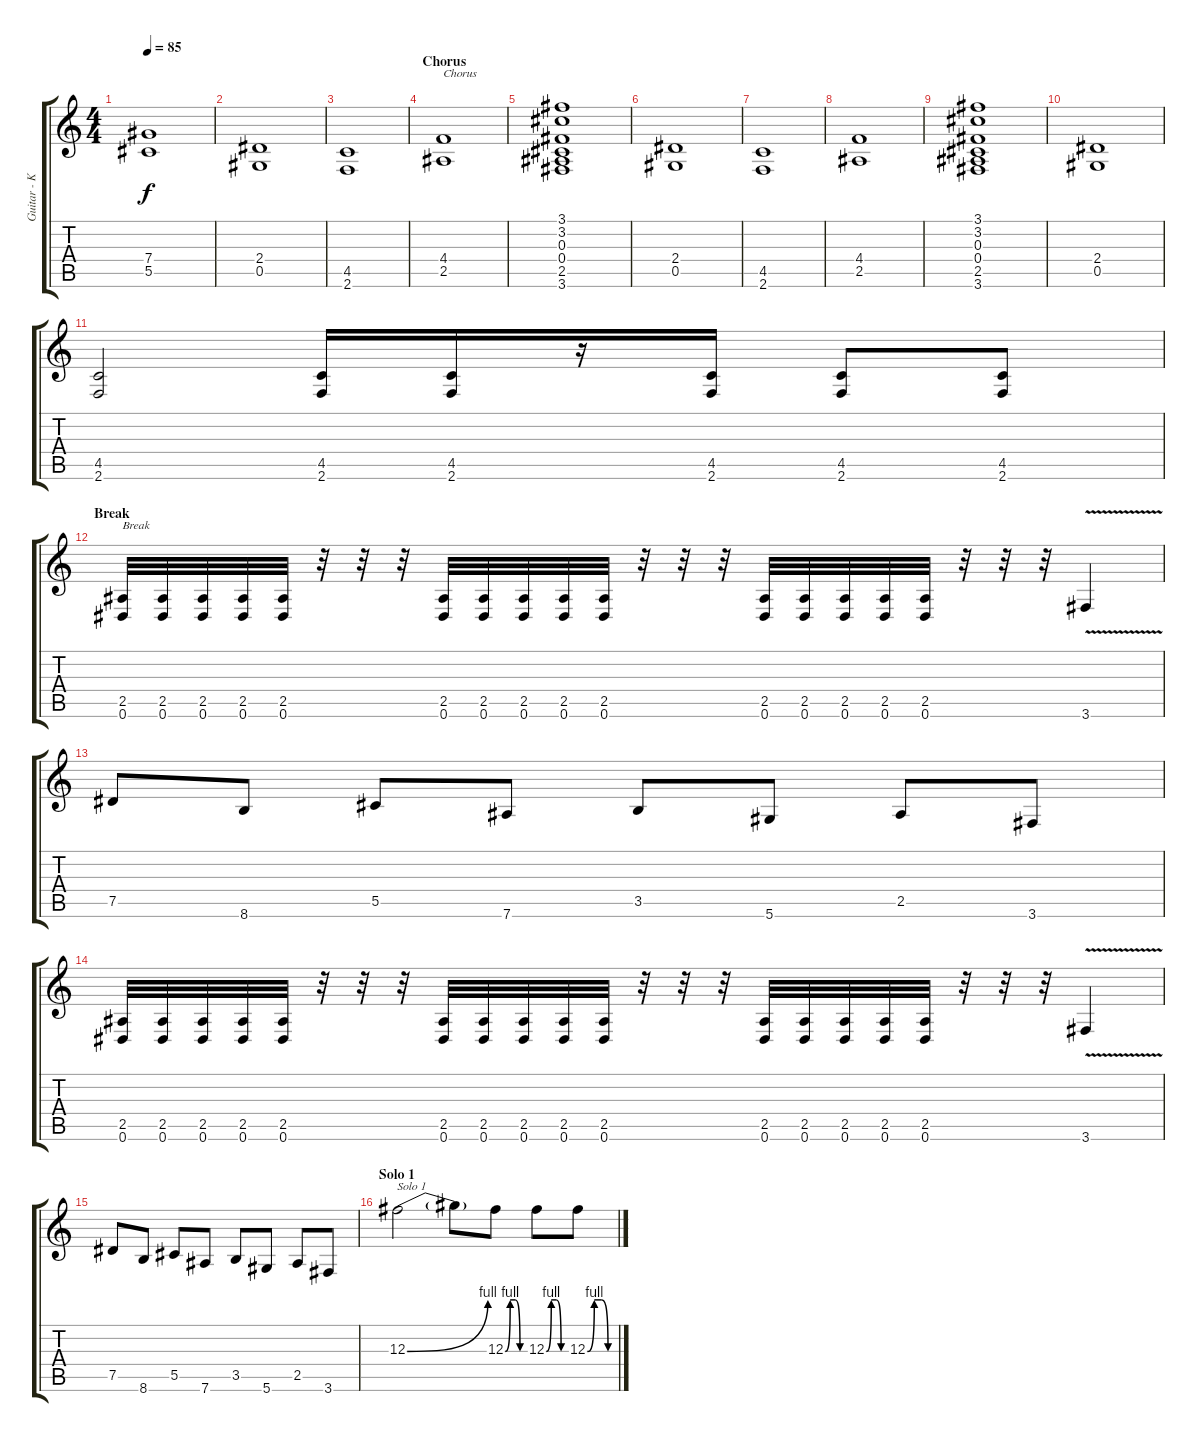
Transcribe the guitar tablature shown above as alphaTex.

\track ("Guitar - Kai Hansen" "Guitar - K") {instrument distortionguitar}
\staff {score tabs}
\tuning (Eb4 Bb3 Gb3 Db3 Ab2 Eb2) {hide}
\ts (4 4)
\tempo 85
\clef g2
\ks c
(7.4 5.5).1{dy f} |
(2.4 0.5).1 |
(4.5 2.6).1 |
\section ("" "Chorus")
(4.4 2.5).1{txt "Chorus"} |
(3.1 3.2 0.3 0.4 2.5 3.6).1 |
(2.4 0.5).1 |
(4.5 2.6).1 |
(4.4 2.5).1 |
(3.1 3.2 0.3 0.4 2.5 3.6).1 |
(2.4 0.5).1 |
(4.5 2.6).2 (4.5 2.6).16 (4.5 2.6).16 r.16 (4.5 2.6).16 (4.5 2.6).8 (4.5 2.6).8 |
\section ("" "Break")
(2.5 0.6).32{txt "Break"} (2.5 0.6).32 (2.5 0.6).32 (2.5 0.6).32 (2.5 0.6).32 r.32 r.32 r.32 (2.5 0.6).32 (2.5 0.6).32 (2.5 0.6).32 (2.5 0.6).32 (2.5 0.6).32 r.32 r.32 r.32 (2.5 0.6).32 (2.5 0.6).32 (2.5 0.6).32 (2.5 0.6).32 (2.5 0.6).32 r.32 r.32 r.32 3.6{v}.4 |
7.5.8 8.6.8 5.5.8 7.6.8 3.5.8 5.6.8 2.5.8 3.6.8 |
(2.5 0.6).32 (2.5 0.6).32 (2.5 0.6).32 (2.5 0.6).32 (2.5 0.6).32 r.32 r.32 r.32 (2.5 0.6).32 (2.5 0.6).32 (2.5 0.6).32 (2.5 0.6).32 (2.5 0.6).32 r.32 r.32 r.32 (2.5 0.6).32 (2.5 0.6).32 (2.5 0.6).32 (2.5 0.6).32 (2.5 0.6).32 r.32 r.32 r.32 3.6{v}.4 |
7.5.8 8.6.8 5.5.8 7.6.8 3.5.8 5.6.8 2.5.8 3.6.8 |
\section ("" "Solo 1")
12.3{be (bend 0 0 60 4)}.2{txt "Solo 1"} 12.3{t}.8 12.3{be (custom 0 0 15 4 30 4 45 0 60 0)}.8 12.3{be (custom 0 0 15 4 30 4 45 0 60 0)}.8 12.3{be (custom 0 0 15 4 30 4 45 0 60 0)}.8
